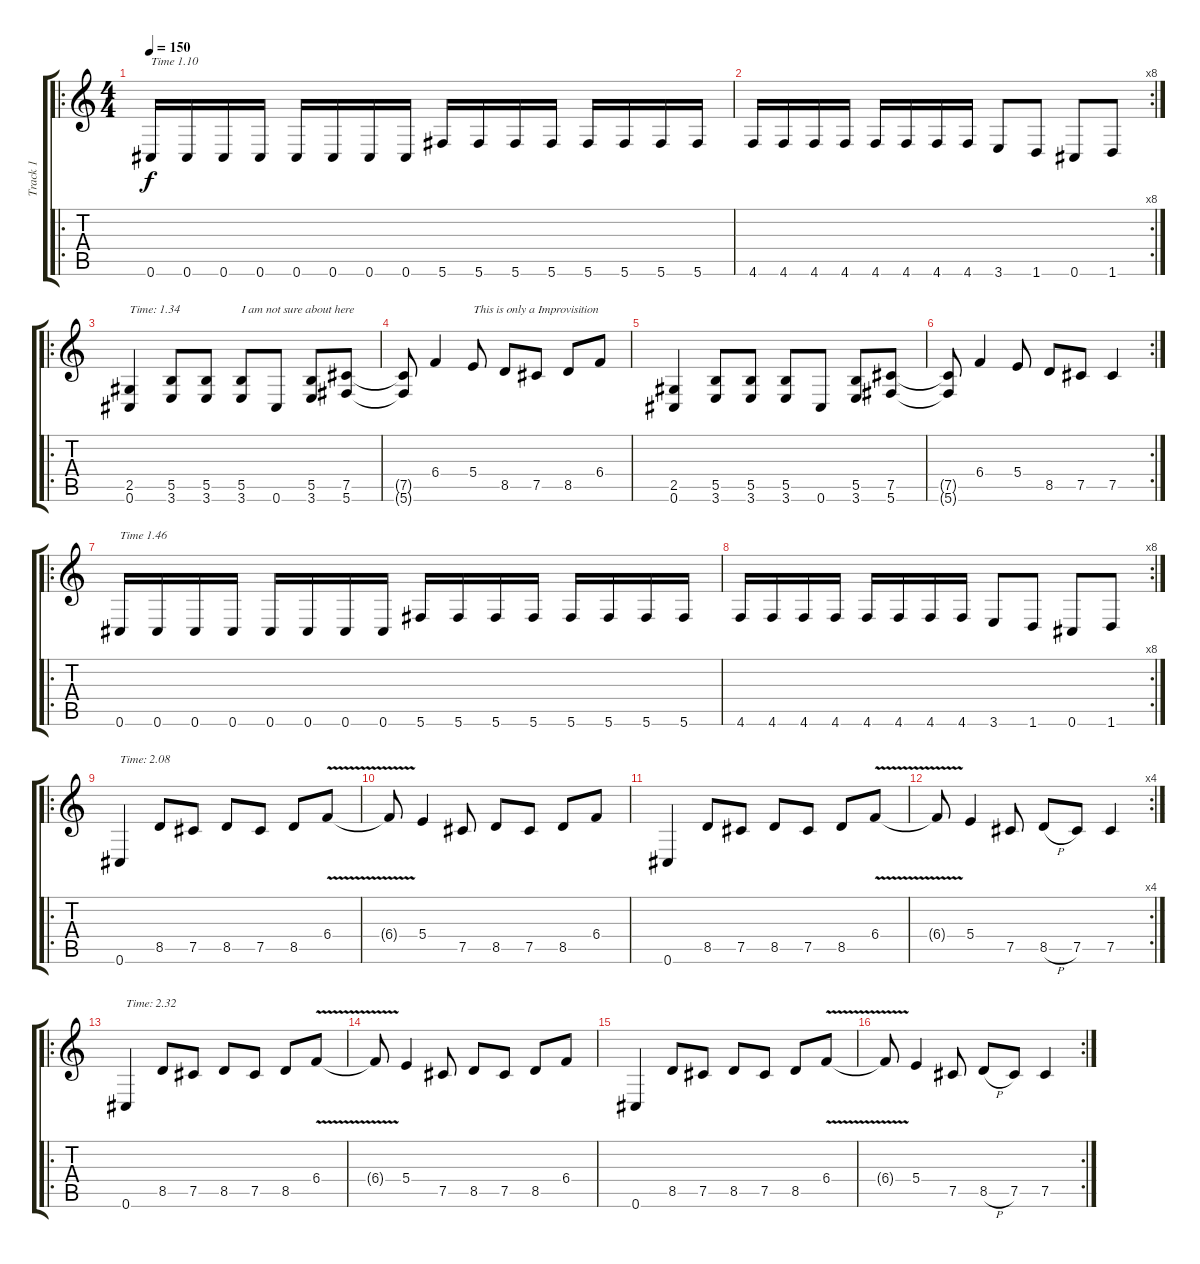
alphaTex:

\track ("Track 1" "Track 1") {instrument distortionguitar}
\staff {score tabs}
\tuning (Db4 Ab3 E3 B2 Gb2 Db2) {hide}
\ro
\ts (4 4)
\tempo 150
\clef g2
\ks c
0.6.16{txt "Time 1.10" dy f} 0.6.16 0.6.16 0.6.16 0.6.16 0.6.16 0.6.16 0.6.16 5.6.16 5.6.16 5.6.16 5.6.16 5.6.16 5.6.16 5.6.16 5.6.16 |
\rc 8
4.6.16 4.6.16 4.6.16 4.6.16 4.6.16 4.6.16 4.6.16 4.6.16 3.6.8 1.6.8 0.6.8 1.6.8 |
\ro
(2.5 0.6).4{txt "Time: 1.34"} (5.5 3.6).8 (5.5 3.6).8 (5.5 3.6).8{txt "I am not sure about here"} 0.6.8 (5.5 3.6).8 (7.5 5.6).8 |
(7.5{t} 5.6{t}).8 6.4.4 5.4.8{txt "This is only a Improvisition"} 8.5.8 7.5.8 8.5.8 6.4.8 |
(2.5 0.6).4 (5.5 3.6).8 (5.5 3.6).8 (5.5 3.6).8 0.6.8 (5.5 3.6).8 (7.5 5.6).8 |
\rc 2
(7.5{t} 5.6{t}).8 6.4.4 5.4.8 8.5.8 7.5.8 7.5.4 |
\ro
0.6.16{txt "Time 1.46"} 0.6.16 0.6.16 0.6.16 0.6.16 0.6.16 0.6.16 0.6.16 5.6.16 5.6.16 5.6.16 5.6.16 5.6.16 5.6.16 5.6.16 5.6.16 |
\rc 8
4.6.16 4.6.16 4.6.16 4.6.16 4.6.16 4.6.16 4.6.16 4.6.16 3.6.8 1.6.8 0.6.8 1.6.8 |
\ro
0.6.4{txt "Time: 2.08"} 8.5.8 7.5.8 8.5.8 7.5.8 8.5.8 6.4{v}.8 |
6.4{t}.8 5.4.4 7.5.8 8.5.8 7.5.8 8.5.8 6.4.8 |
0.6.4 8.5.8 7.5.8 8.5.8 7.5.8 8.5.8 6.4{v}.8 |
\rc 4
6.4{t}.8 5.4.4 7.5.8 8.5{h}.8 7.5.8 7.5.4 |
\ro
0.6.4{txt "Time: 2.32"} 8.5.8 7.5.8 8.5.8 7.5.8 8.5.8 6.4{v}.8 |
6.4{t}.8 5.4.4 7.5.8 8.5.8 7.5.8 8.5.8 6.4.8 |
0.6.4 8.5.8 7.5.8 8.5.8 7.5.8 8.5.8 6.4{v}.8 |
\rc 2
6.4{t}.8 5.4.4 7.5.8 8.5{h}.8 7.5.8 7.5.4
